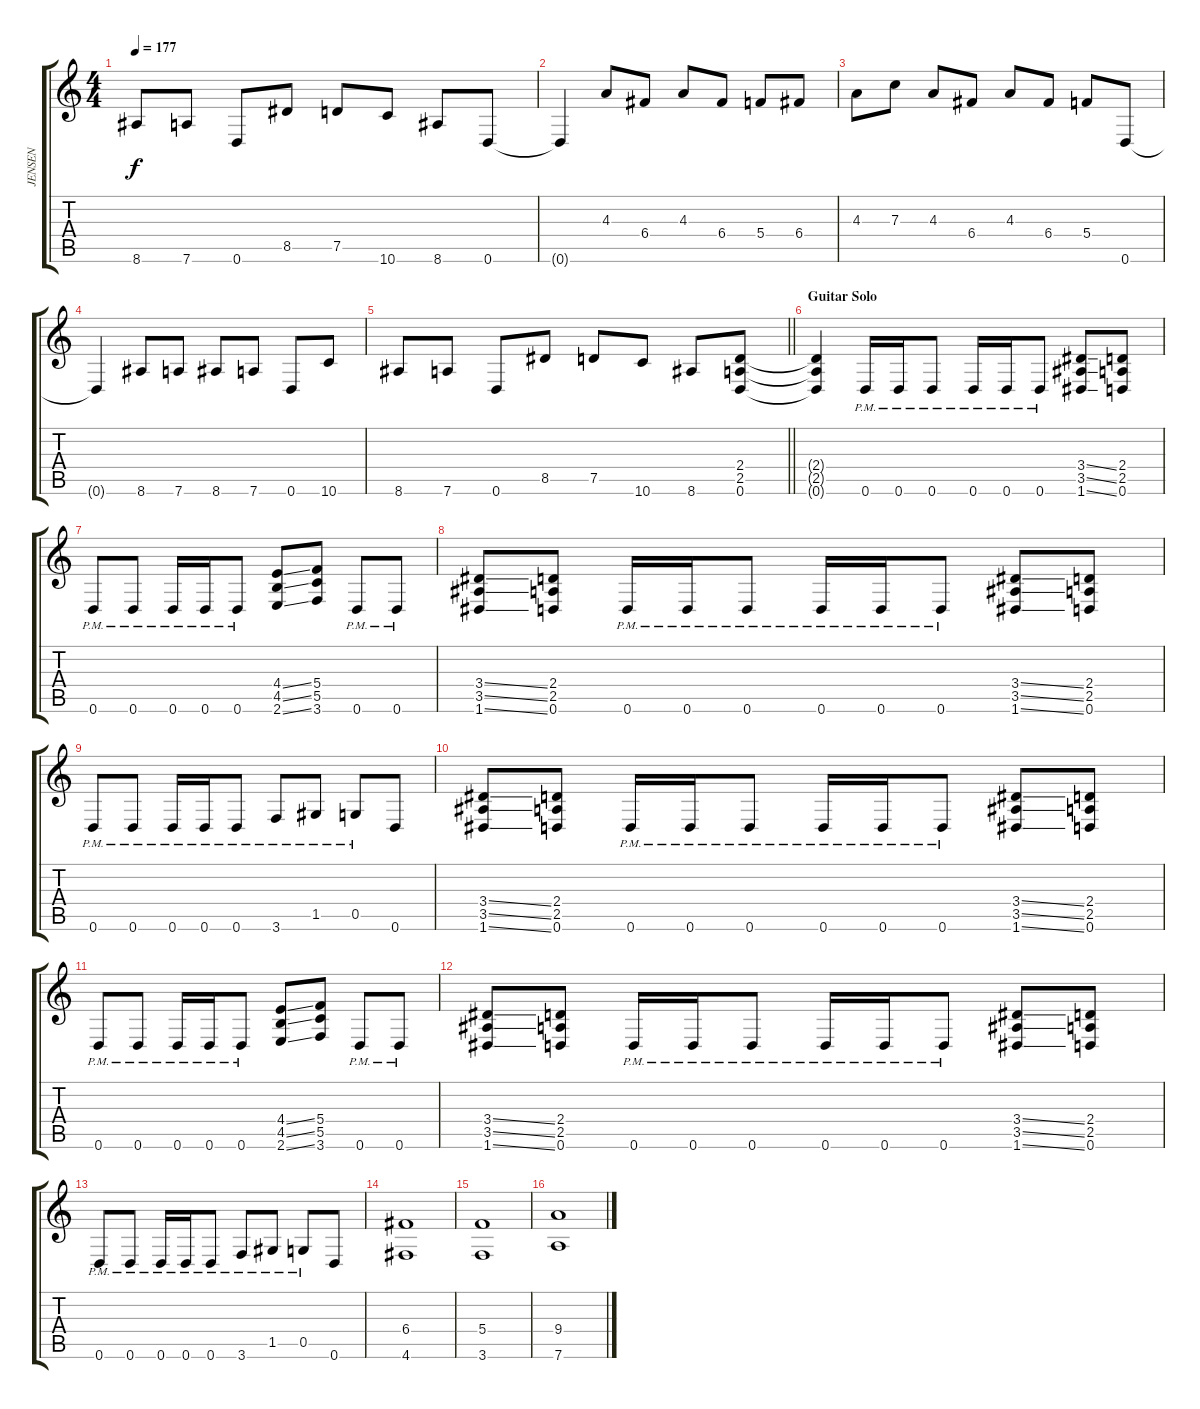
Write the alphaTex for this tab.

\track ("JENSEN" "JENSEN") {instrument distortionguitar}
\staff {score tabs}
\tuning (D4 A3 F3 C3 G2 D2) {hide}
\ts (4 4)
\tempo 177
\clef g2
\ks c
8.6.8{dy f} 7.6.8 0.6.8 8.5.8 7.5.8 10.6.8 8.6.8 0.6.8 |
0.6{t}.4 4.3.8 6.4.8 4.3.8 6.4.8 5.4.8 6.4.8 |
4.3.8 7.3.8 4.3.8 6.4.8 4.3.8 6.4.8 5.4.8 0.6.8 |
0.6{t}.4 8.6.8 7.6.8 8.6.8 7.6.8 0.6.8 10.6.8 |
\barLineRight lightlight
8.6.8 7.6.8 0.6.8 8.5.8 7.5.8 10.6.8 8.6.8 (2.4 2.5 0.6).8 |
\section ("" "Guitar Solo")
(2.4{t} 2.5{t} 0.6{t}).4 0.6{pm}.16 0.6{pm}.16 0.6{pm}.8 0.6{pm}.16 0.6{pm}.16 0.6{pm}.8 (3.4{ss} 3.5{ss} 1.6{ss}).8 (2.4 2.5 0.6).8 |
0.6{pm}.8 0.6{pm}.8 0.6{pm}.16 0.6{pm}.16 0.6{pm}.8 (4.4{ss} 4.5{ss} 2.6{ss}).8 (5.4 5.5 3.6).8 0.6{pm}.8 0.6{pm}.8 |
(3.4{ss} 3.5{ss} 1.6{ss}).8 (2.4 2.5 0.6).8 0.6{pm}.16 0.6{pm}.16 0.6{pm}.8 0.6{pm}.16 0.6{pm}.16 0.6{pm}.8 (3.4{ss} 3.5{ss} 1.6{ss}).8 (2.4 2.5 0.6).8 |
0.6{pm}.8 0.6{pm}.8 0.6{pm}.16 0.6{pm}.16 0.6{pm}.8 3.6{pm}.8 1.5{pm}.8 0.5{pm}.8 0.6.8 |
(3.4{ss} 3.5{ss} 1.6{ss}).8 (2.4 2.5 0.6).8 0.6{pm}.16 0.6{pm}.16 0.6{pm}.8 0.6{pm}.16 0.6{pm}.16 0.6{pm}.8 (3.4{ss} 3.5{ss} 1.6{ss}).8 (2.4 2.5 0.6).8 |
0.6{pm}.8 0.6{pm}.8 0.6{pm}.16 0.6{pm}.16 0.6{pm}.8 (4.4{ss} 4.5{ss} 2.6{ss}).8 (5.4 5.5 3.6).8 0.6{pm}.8 0.6{pm}.8 |
(3.4{ss} 3.5{ss} 1.6{ss}).8 (2.4 2.5 0.6).8 0.6{pm}.16 0.6{pm}.16 0.6{pm}.8 0.6{pm}.16 0.6{pm}.16 0.6{pm}.8 (3.4{ss} 3.5{ss} 1.6{ss}).8 (2.4 2.5 0.6).8 |
0.6{pm}.8 0.6{pm}.8 0.6{pm}.16 0.6{pm}.16 0.6{pm}.8 3.6{pm}.8 1.5{pm}.8 0.5{pm}.8 0.6.8 |
(6.4 4.6).1 |
(5.4 3.6).1 |
(9.4 7.6).1
